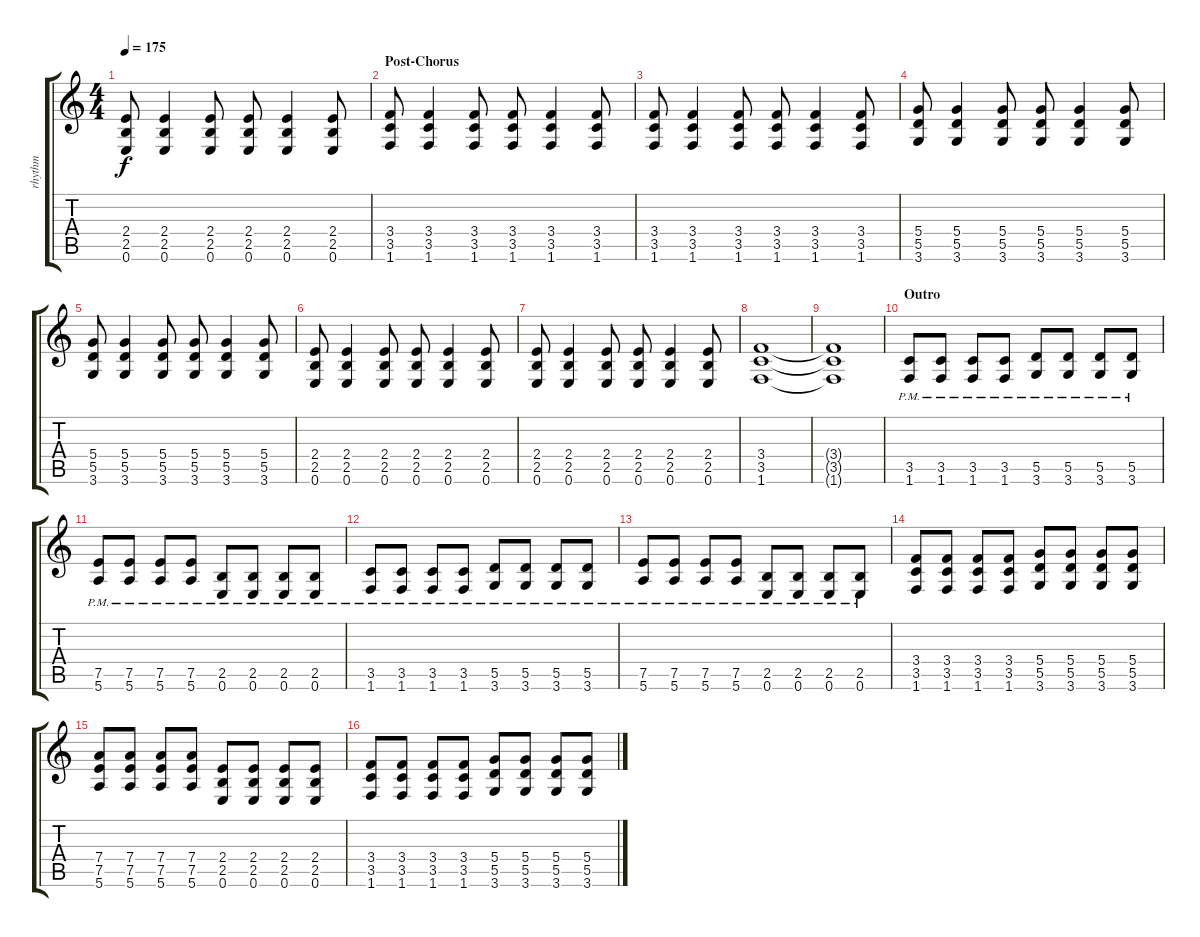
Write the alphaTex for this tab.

\track ("rhythm" "rhythm") {instrument distortionguitar}
\staff {score tabs}
\tuning (E4 B3 G3 D3 A2 E2) {hide}
\ts (4 4)
\tempo 175
\clef g2
\ks c
(2.4 2.5 0.6).8{dy f} (2.4 2.5 0.6).4 (2.4 2.5 0.6).8 (2.4 2.5 0.6).8 (2.4 2.5 0.6).4 (2.4 2.5 0.6).8 |
\section ("" "Post-Chorus")
(3.4 3.5 1.6).8 (3.4 3.5 1.6).4 (3.4 3.5 1.6).8 (3.4 3.5 1.6).8 (3.4 3.5 1.6).4 (3.4 3.5 1.6).8 |
(3.4 3.5 1.6).8 (3.4 3.5 1.6).4 (3.4 3.5 1.6).8 (3.4 3.5 1.6).8 (3.4 3.5 1.6).4 (3.4 3.5 1.6).8 |
(5.4 5.5 3.6).8 (5.4 5.5 3.6).4 (5.4 5.5 3.6).8 (5.4 5.5 3.6).8 (5.4 5.5 3.6).4 (5.4 5.5 3.6).8 |
(5.4 5.5 3.6).8 (5.4 5.5 3.6).4 (5.4 5.5 3.6).8 (5.4 5.5 3.6).8 (5.4 5.5 3.6).4 (5.4 5.5 3.6).8 |
(2.4 2.5 0.6).8 (2.4 2.5 0.6).4 (2.4 2.5 0.6).8 (2.4 2.5 0.6).8 (2.4 2.5 0.6).4 (2.4 2.5 0.6).8 |
(2.4 2.5 0.6).8 (2.4 2.5 0.6).4 (2.4 2.5 0.6).8 (2.4 2.5 0.6).8 (2.4 2.5 0.6).4 (2.4 2.5 0.6).8 |
(3.4 3.5 1.6).1 |
(3.4{t} 3.5{t} 1.6{t}).1 |
\section ("" "Outro")
(3.5{pm} 1.6{pm}).8 (3.5{pm} 1.6{pm}).8 (3.5{pm} 1.6{pm}).8 (3.5{pm} 1.6{pm}).8 (5.5{pm} 3.6{pm}).8 (5.5{pm} 3.6{pm}).8 (5.5{pm} 3.6{pm}).8 (5.5{pm} 3.6{pm}).8 |
(7.5{pm} 5.6{pm}).8 (7.5{pm} 5.6{pm}).8 (7.5{pm} 5.6{pm}).8 (7.5{pm} 5.6{pm}).8 (2.5{pm} 0.6{pm}).8 (2.5{pm} 0.6{pm}).8 (2.5{pm} 0.6{pm}).8 (2.5{pm} 0.6{pm}).8 |
(3.5{pm} 1.6{pm}).8 (3.5{pm} 1.6{pm}).8 (3.5{pm} 1.6{pm}).8 (3.5{pm} 1.6{pm}).8 (5.5{pm} 3.6{pm}).8 (5.5{pm} 3.6{pm}).8 (5.5{pm} 3.6{pm}).8 (5.5{pm} 3.6{pm}).8 |
(7.5{pm} 5.6{pm}).8 (7.5{pm} 5.6{pm}).8 (7.5{pm} 5.6{pm}).8 (7.5{pm} 5.6{pm}).8 (2.5{pm} 0.6{pm}).8 (2.5{pm} 0.6{pm}).8 (2.5{pm} 0.6{pm}).8 (2.5{pm} 0.6{pm}).8 |
(3.4 3.5 1.6).8 (3.4 3.5 1.6).8 (3.4 3.5 1.6).8 (3.4 3.5 1.6).8 (5.4 5.5 3.6).8 (5.4 5.5 3.6).8 (5.4 5.5 3.6).8 (5.4 5.5 3.6).8 |
(7.4 7.5 5.6).8 (7.4 7.5 5.6).8 (7.4 7.5 5.6).8 (7.4 7.5 5.6).8 (2.4 2.5 0.6).8 (2.4 2.5 0.6).8 (2.4 2.5 0.6).8 (2.4 2.5 0.6).8 |
(3.4 3.5 1.6).8 (3.4 3.5 1.6).8 (3.4 3.5 1.6).8 (3.4 3.5 1.6).8 (5.4 5.5 3.6).8 (5.4 5.5 3.6).8 (5.4 5.5 3.6).8 (5.4 5.5 3.6).8
